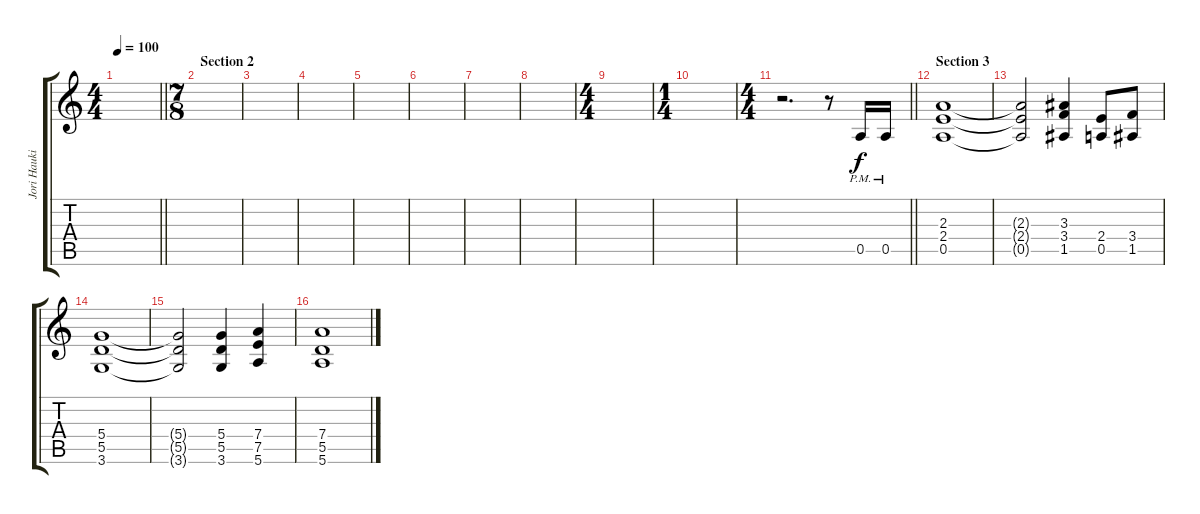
\track ("Jori Haukio (guitar)" "Jori Hauki") {instrument distortionguitar}
\staff {score tabs}
\tuning (E4 B3 G3 D3 A2 E2) {hide}
\ts (4 4)
\tempo 100
\clef g2
\barLineRight lightlight
\ks aminor
|
\ts (7 8)
\section ("" "Section 2")
|
|
|
|
|
|
|
\ts (4 4)
|
\ts (1 4)
|
\ts (4 4)
\barLineRight lightlight
r.2{d} r.8 0.5{pm}.16 0.5{pm}.16 |
\section ("" "Section 3")
(2.3 2.4 0.5).1 |
(2.3{t} 2.4{t} 0.5{t}).2 (3.3 3.4 1.5).4 (2.4 0.5).8 (3.4 1.5).8 |
(5.4 5.5 3.6).1 |
(5.4{t} 5.5{t} 3.6{t}).2 (5.4 5.5 3.6).4 (7.4 7.5 5.6).4 |
(7.4 5.5 5.6).1
